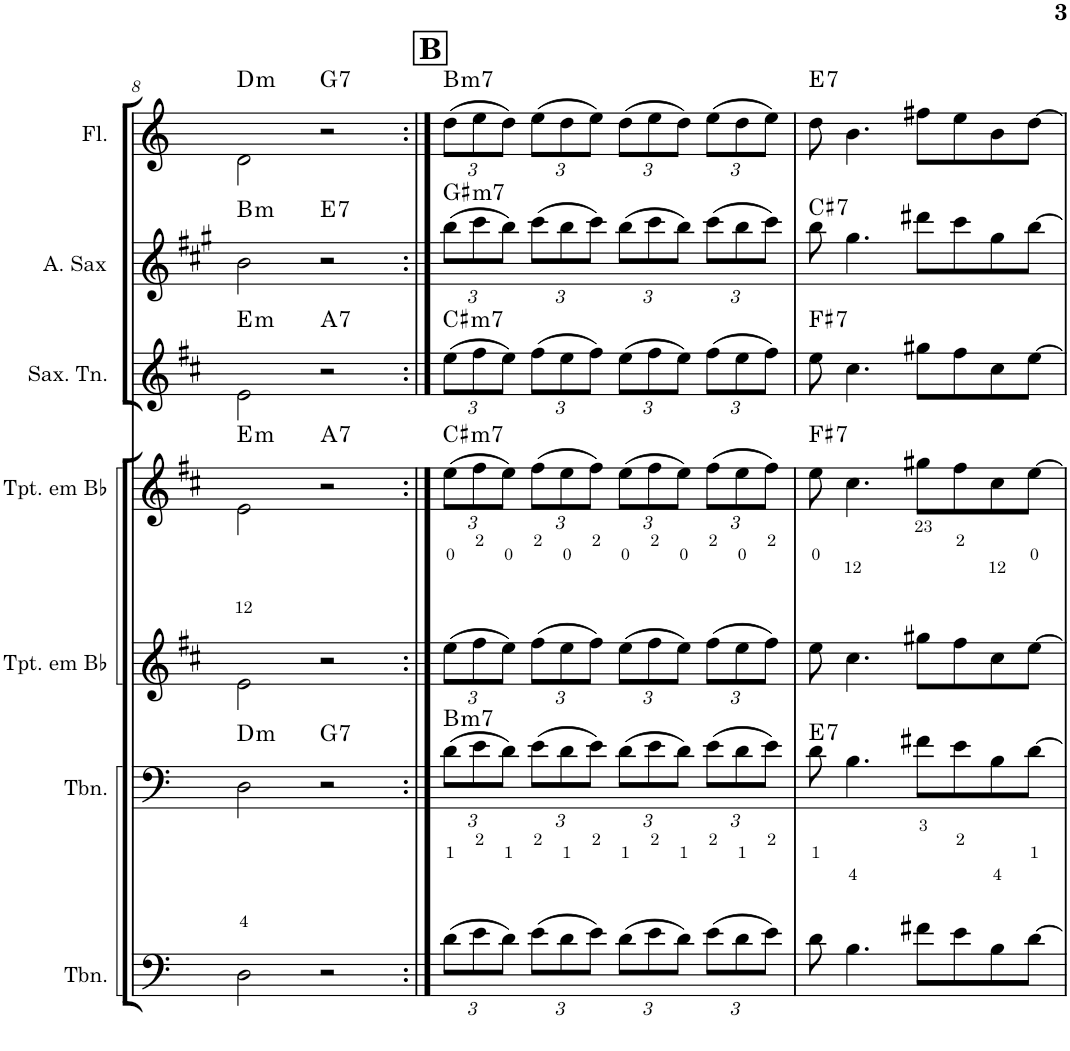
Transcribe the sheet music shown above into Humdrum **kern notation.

**kern	**kern	**harte	**kern	**kern	**harte	**kern	**harte	**kern	**harte	**kern	**harte
*part7	*part6	*part6	*part5	*part4	*part4	*part3	*part3	*part2	*part2	*part1	*part1
*staff7	*staff6	*	*staff5	*staff4	*	*staff3	*	*staff2	*	*staff1	*
*I"Trombone	*I"Trombone	*	*I"Trompete em Bb	*I"Trompete em Bb	*	*I"Saxofone Tenor	*	*I"Saxofone Alto	*	*I"Flauta Transversal	*
*I'Tbn.	*I'Tbn.	*	*I'Tpt. em Bb	*I'Tpt. em Bb	*	*I'Sax. Tn.	*	*	*	*I'Fl.	*
!!LO:PB:g=z
*clefF4	*clefF4	*	*clefG2	*clefG2	*	*clefG2	*	*clefG2	*	*clefG2	*
*	*	*	*Trd1c2	*Trd1c2	*	*Trd8c14	*	*Trd5c9	*	*	*
*k[]	*k[]	*	*k[f#c#]	*k[f#c#]	*	*k[f#c#]	*	*k[f#c#g#]	*	*k[]	*
*M4/4	*M4/4	*	*M4/4	*M4/4	*	*M4/4	*	*M4/4	*	*M4/4	*
=8	=8	=8	=8	=8	=8	=8	=8	=8	=8	=8	=8
!	!	!LO:H:kt=m	!	!	!LO:H:kt=m	!	!LO:H:kt=m	!	!LO:H:kt=m	!	!LO:H:kt=m
2D\	2D\	D:min	2e\	2e\	E:min	2e\	E:min	2b\	B:min	2d\	D:min
!	!	!LO:H:kt=7	!	!	!LO:H:kt=7	!	!LO:H:kt=7	!	!LO:H:kt=7	!	!LO:H:kt=7
2r	2r	G:7	2r	2r	A:7	2r	A:7	2r	E:7	2r	G:7
!!LO:REH:place=s1:a:B:cj:fs=14:t=B
=9:|!	=9:|!	=9:|!	=9:|!	=9:|!	=9:|!	=9:|!	=9:|!	=9:|!	=9:|!	=9:|!	=9:|!
*Xbrackettup	*Xbrackettup	*	*Xbrackettup	*Xbrackettup	*	*Xbrackettup	*	*Xbrackettup	*	*Xbrackettup	*
!	!	!LO:H:kt=m7	!	!	!LO:H:kt=m7	!	!LO:H:kt=m7	!	!LO:H:kt=m7	!	!LO:H:kt=m7
(>12d\L	(>12d\L	B:min7	(>12ee\L	(>12ee\L	C#:min7	(>12ee\L	C#:min7	(>12bb\L	G#:min7	(>12dd\L	B:min7
12e\	12e\	.	12ff#\	12ff#\	.	12ff#\	.	12ccc#\	.	12ee\	.
12d\J)	12d\J)	.	12ee\J)	12ee\J)	.	12ee\J)	.	12bb\J)	.	12dd\J)	.
(>12e\L	(>12e\L	.	(>12ff#\L	(>12ff#\L	.	(>12ff#\L	.	(>12ccc#\L	.	(>12ee\L	.
12d\	12d\	.	12ee\	12ee\	.	12ee\	.	12bb\	.	12dd\	.
12e\J)	12e\J)	.	12ff#\J)	12ff#\J)	.	12ff#\J)	.	12ccc#\J)	.	12ee\J)	.
(>12d\L	(>12d\L	.	(>12ee\L	(>12ee\L	.	(>12ee\L	.	(>12bb\L	.	(>12dd\L	.
12e\	12e\	.	12ff#\	12ff#\	.	12ff#\	.	12ccc#\	.	12ee\	.
12d\J)	12d\J)	.	12ee\J)	12ee\J)	.	12ee\J)	.	12bb\J)	.	12dd\J)	.
(>12e\L	(>12e\L	.	(>12ff#\L	(>12ff#\L	.	(>12ff#\L	.	(>12ccc#\L	.	(>12ee\L	.
12d\	12d\	.	12ee\	12ee\	.	12ee\	.	12bb\	.	12dd\	.
12e\J)	12e\J)	.	12ff#\J)	12ff#\J)	.	12ff#\J)	.	12ccc#\J)	.	12ee\J)	.
=10	=10	=10	=10	=10	=10	=10	=10	=10	=10	=10	=10
!	!	!LO:H:kt=7	!	!	!LO:H:kt=7	!	!LO:H:kt=7	!	!LO:H:kt=7	!	!LO:H:kt=7
8d\	8d\	E:7	8ee\	8ee\	F#:7	8ee\	F#:7	8bb\	C#:7	8dd\	E:7
4.B\	4.B\	.	4.cc#\	4.cc#\	.	4.cc#\	.	4.gg#\	.	4.b\	.
8f#X\L	8f#X\L	.	8gg#X\L	8gg#X\L	.	8gg#X\L	.	8ddd#X\L	.	8ff#X\L	.
8e\	8e\	.	8ff#\	8ff#\	.	8ff#\	.	8ccc#\	.	8ee\	.
8B\	8B\	.	8cc#\	8cc#\	.	8cc#\	.	8gg#\	.	8b\	.
[8d\J	[8d\J	.	[8ee\J	[8ee\J	.	[8ee\J	.	[8bb\J	.	[8dd\J	.
=	=	=	=	=	=	=	=	=	=	=	=
*-	*-	*-	*-	*-	*-	*-	*-	*-	*-	*-	*-
